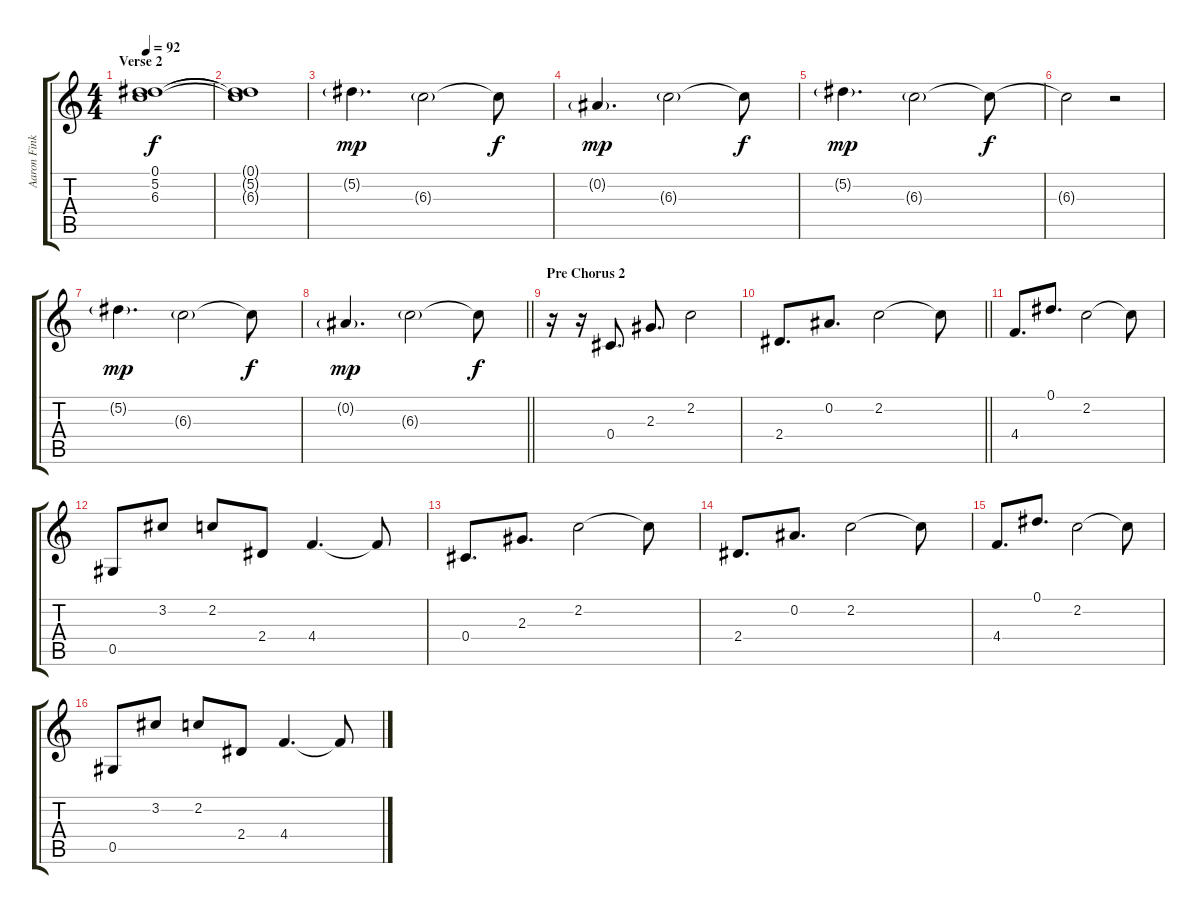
\track ("Aaron Fink" "Aaron Fink") {instrument distortionguitar}
\staff {score tabs}
\tuning (Eb4 Bb3 Gb3 Db3 Ab2 Db2) {hide}
\ts (4 4)
\section ("" "Verse 2")
\tempo 92
\clef g2
\ks c
(0.1{t} 5.2{t} 6.3{t}).1{dy f} |
(0.1{t} 5.2{t} 6.3{t}).1 |
5.2{g}.4{d dy mp} 6.3{g}.2 6.3{t}.8{dy f} |
0.2{g}.4{d dy mp} 6.3{g}.2 6.3{t}.8{dy f} |
5.2{g}.4{d dy mp} 6.3{g}.2 6.3{t}.8{dy f} |
6.3{t}.2 r.2 |
5.2{g}.4{d dy mp} 6.3{g}.2 6.3{t}.8{dy f} |
\barLineRight lightlight
0.2{g}.4{d dy mp} 6.3{g}.2 6.3{t}.8{dy f} |
\section ("" "Pre Chorus 2")
r.16 r.16 0.4.8{d} 2.3.8{d} 2.2.2 |
\barLineRight lightlight
2.4.8{d} 0.2.8{d} 2.2.2 2.2{t}.8 |
4.4.8{d} 0.1.8{d} 2.2.2 2.2{t}.8 |
0.5.8 3.2.8 2.2.8 2.4.8 4.4.4{d} 4.4{t}.8 |
0.4.8{d} 2.3.8{d} 2.2.2 2.2{t}.8 |
2.4.8{d} 0.2.8{d} 2.2.2 2.2{t}.8 |
4.4.8{d} 0.1.8{d} 2.2.2 2.2{t}.8 |
0.5.8 3.2.8 2.2.8 2.4.8 4.4.4{d} 4.4{t}.8
